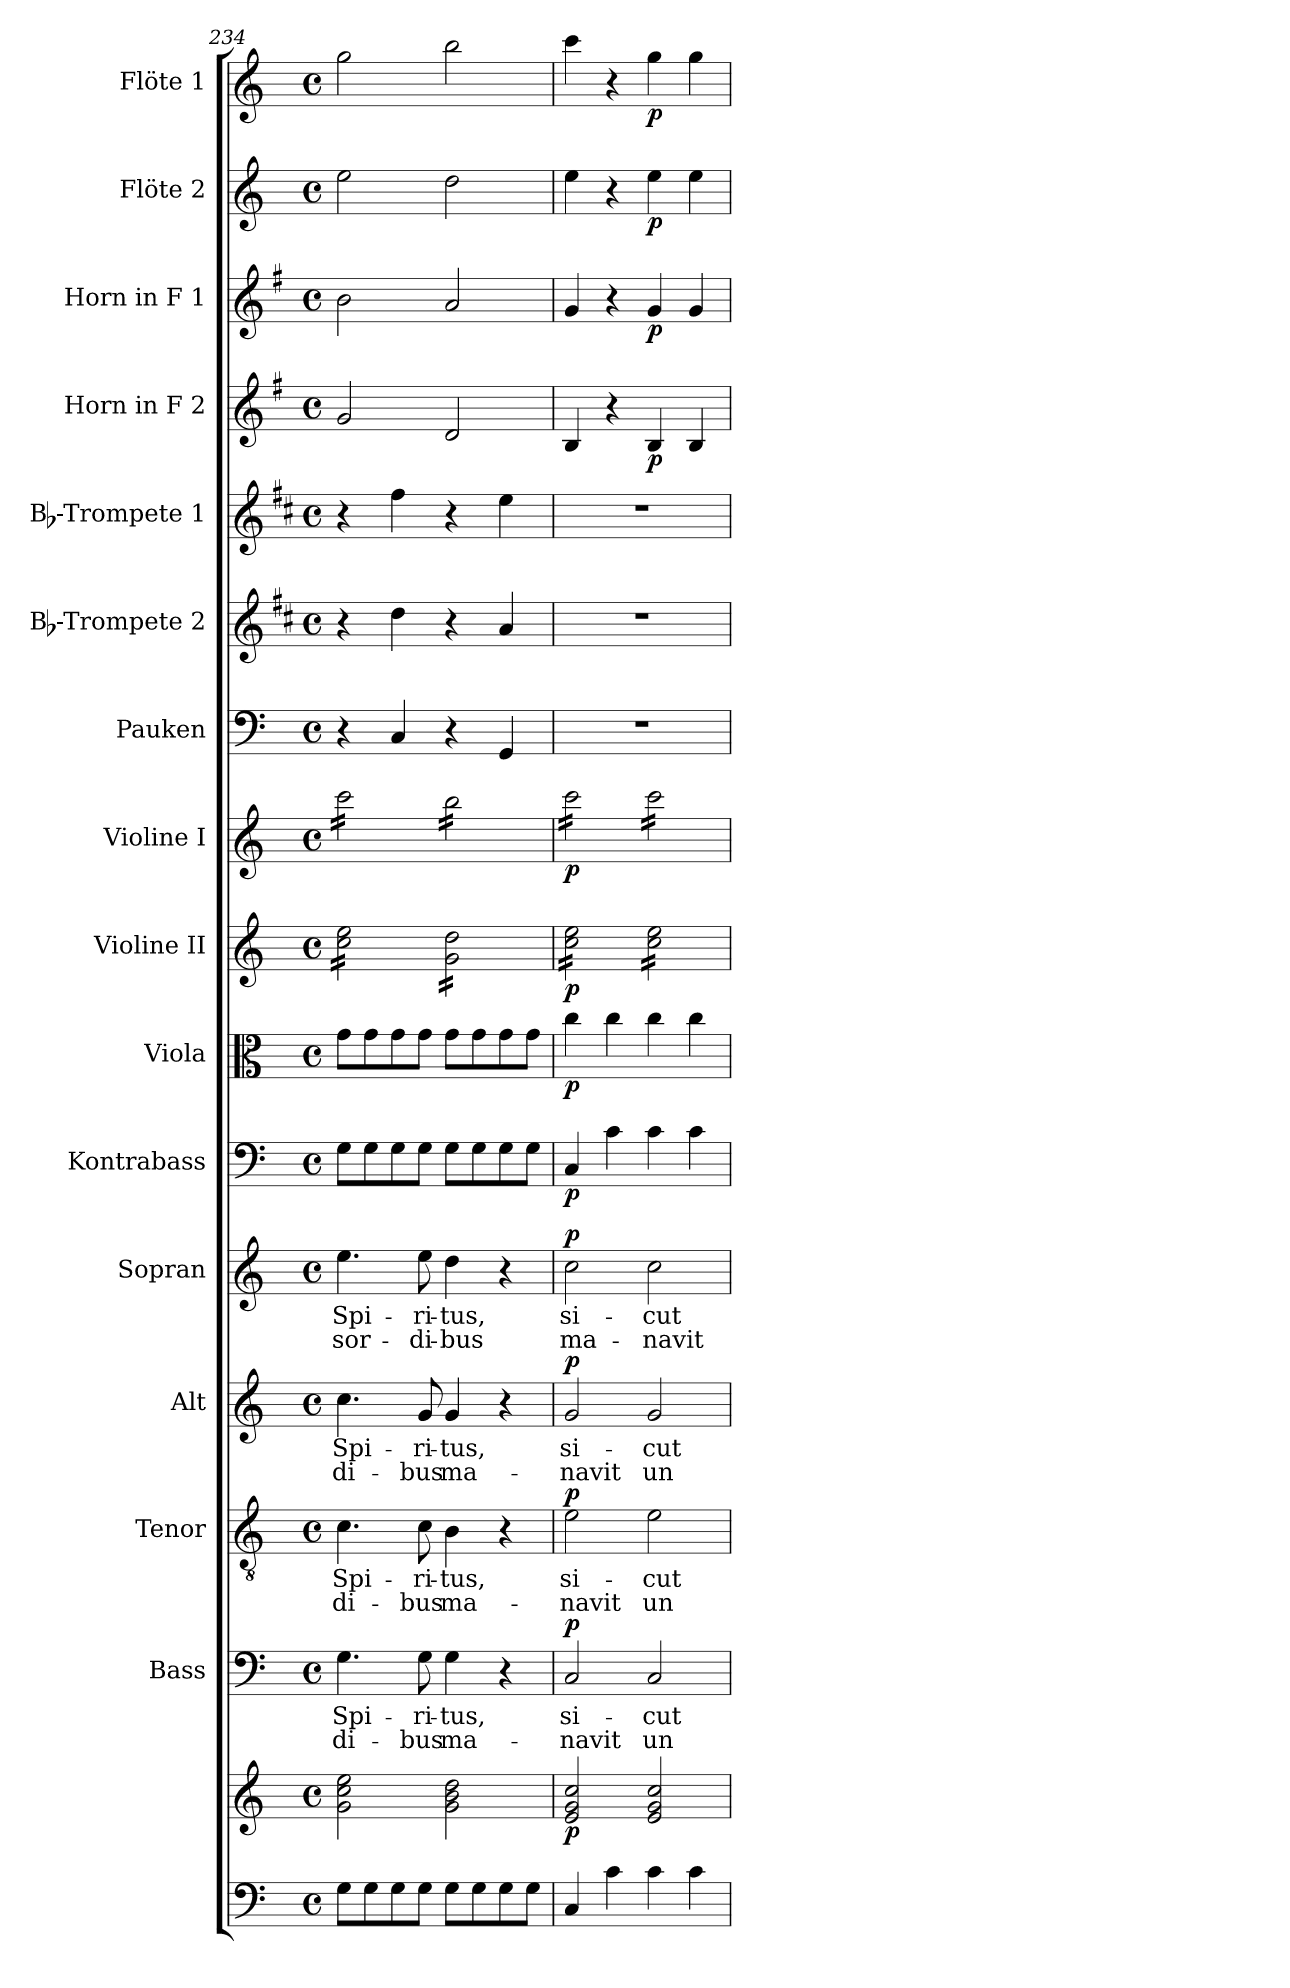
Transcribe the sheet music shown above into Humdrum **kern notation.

**kern	**kern	**dynam	**kern	**text	**text	**dynam	**kern	**text	**text	**dynam	**kern	**text	**text	**dynam	**kern	**text	**text	**dynam	**kern	**dynam	**kern	**dynam	**kern	**dynam	**kern	**dynam	**kern	**kern	**kern	**kern	**dynam	**kern	**dynam	**kern	**dynam	**kern	**dynam
*part16	*part16	*part16	*part15	*part15	*part15	*part15	*part14	*part14	*part14	*part14	*part13	*part13	*part13	*part13	*part12	*part12	*part12	*part12	*part11	*part11	*part10	*part10	*part9	*part9	*part8	*part8	*part7	*part6	*part5	*part4	*part4	*part3	*part3	*part2	*part2	*part1	*part1
*staff17	*staff16	*staff16/17	*staff15	*staff15	*staff15	*staff15	*staff14	*staff14	*staff14	*staff14	*staff13	*staff13	*staff13	*staff13	*staff12	*staff12	*staff12	*staff12	*staff11	*staff11	*staff10	*staff10	*staff9	*staff9	*staff8	*staff8	*staff7	*staff6	*staff5	*staff4	*staff4	*staff3	*staff3	*staff2	*staff2	*staff1	*staff1
*	*	*	*I"Bass	*	*	*	*I"Tenor	*	*	*	*I"Alt	*	*	*	*I"Sopran	*	*	*	*I"Kontrabass	*	*I"Viola	*	*I"Violine II	*	*I"Violine I	*	*I"Pauken	*I"Bb-Trompete 2	*I"Bb-Trompete 1	*I"Horn in F 2	*	*I"Horn in F 1	*	*I"Flöte 2	*	*I"Flöte 1	*
*	*	*	*I'B.	*	*	*	*I'T.	*	*	*	*I'A.	*	*	*	*I'S.	*	*	*	*I'Kb.	*	*I'Vla.	*	*I'Vl. II	*	*I'Vl. I	*	*I'Pk.	*I'Bb Trp. 2	*I'Bb Trp. 1	*	*	*	*	*I'Fl. 2	*	*I'Fl. 1	*
*clefF4	*clefG2	*	*clefF4	*	*	*	*clefGv2	*	*	*	*clefG2	*	*	*	*clefG2	*	*	*	*clefF4	*	*clefC3	*	*clefG2	*	*clefG2	*	*clefF4	*clefG2	*clefG2	*clefG2	*	*clefG2	*	*clefG2	*	*clefG2	*
*	*	*	*	*	*	*	*	*	*	*	*	*	*	*	*	*	*	*	*ITrd7c12	*	*	*	*	*	*	*	*	*ITrd1c2	*ITrd1c2	*ITrd4c7	*	*ITrd4c7	*	*	*	*	*
*k[]	*k[]	*	*k[]	*	*	*	*k[]	*	*	*	*k[]	*	*	*	*k[]	*	*	*	*k[]	*	*k[]	*	*k[]	*	*k[]	*	*k[]	*k[]	*k[]	*k[]	*	*k[]	*	*k[]	*	*k[]	*
*C:	*C:	*	*C:	*	*	*	*C:	*	*	*	*C:	*	*	*	*C:	*	*	*	*C:	*	*C:	*	*C:	*	*C:	*	*C:	*C:	*C:	*C:	*	*C:	*	*C:	*	*C:	*
*M4/4	*M4/4	*	*M4/4	*	*	*	*M4/4	*	*	*	*M4/4	*	*	*	*M4/4	*	*	*	*M4/4	*	*M4/4	*	*M4/4	*	*M4/4	*	*M4/4	*M4/4	*M4/4	*M4/4	*	*M4/4	*	*M4/4	*	*M4/4	*
*met(c)	*met(c)	*	*met(c)	*	*	*	*met(c)	*	*	*	*met(c)	*	*	*	*met(c)	*	*	*	*met(c)	*	*met(c)	*	*met(c)	*	*met(c)	*	*met(c)	*met(c)	*met(c)	*met(c)	*	*met(c)	*	*met(c)	*	*met(c)	*
=234	=234	=234	=234	=234	=234	=234	=234	=234	=234	=234	=234	=234	=234	=234	=234	=234	=234	=234	=234	=234	=234	=234	=234	=234	=234	=234	=234	=234	=234	=234	=234	=234	=234	=234	=234	=234	=234
!	!	!	!	!LO:LY:b	!LO:LY:b	!	!	!LO:LY:b	!LO:LY:b	!	!	!LO:LY:b	!LO:LY:b	!	!	!LO:LY:b	!LO:LY:b	!	!	!	!	!	!	!	!	!	!	!	!	!	!	!	!	!	!	!	!
*	*	*	*	*	*	*	*	*	*	*	*	*	*	*	*	*	*	*	*	*	*	*	*tremolo	*	*	*	*	*	*	*	*	*	*	*	*	*	*
*	*	*	*	*	*	*	*	*	*	*	*	*	*	*	*	*	*	*	*	*	*	*	*	*	*tremolo	*	*	*	*	*	*	*	*	*	*	*	*
8G\L	2g\ 2cc\ 2ee\	.	4.G\	Spi-	-di-	.	4.c\	Spi-	-di-	.	4.cc\	Spi-	-di-	.	4.ee\	Spi-	sor-	.	8GG\L	.	8g\L	.	16cc\ 16ee\LL	.	16ccc\LL	.	4r	4r	4r	2c/	.	2e\	.	2ee\	.	2gg\	.
.	.	.	.	.	.	.	.	.	.	.	.	.	.	.	.	.	.	.	.	.	.	.	16cc\ 16ee\	.	16ccc\	.	.	.	.	.	.	.	.	.	.	.	.
8G\	.	.	.	.	.	.	.	.	.	.	.	.	.	.	.	.	.	.	8GG\	.	8g\	.	16cc\ 16ee\	.	16ccc\	.	.	.	.	.	.	.	.	.	.	.	.
.	.	.	.	.	.	.	.	.	.	.	.	.	.	.	.	.	.	.	.	.	.	.	16cc\ 16ee\	.	16ccc\	.	.	.	.	.	.	.	.	.	.	.	.
8G\	.	.	.	.	.	.	.	.	.	.	.	.	.	.	.	.	.	.	8GG\	.	8g\	.	16cc\ 16ee\	.	16ccc\	.	4C/	4cc\	4ee\	.	.	.	.	.	.	.	.
.	.	.	.	.	.	.	.	.	.	.	.	.	.	.	.	.	.	.	.	.	.	.	16cc\ 16ee\	.	16ccc\	.	.	.	.	.	.	.	.	.	.	.	.
!	!	!	!	!LO:LY:b	!LO:LY:b	!	!	!LO:LY:b	!LO:LY:b	!	!	!LO:LY:b	!LO:LY:b	!	!	!LO:LY:b	!LO:LY:b	!	!	!	!	!	!	!	!	!	!	!	!	!	!	!	!	!	!	!	!
8G\J	.	.	8G\	-ri-	-bus	.	8c\	-ri-	-bus	.	8g/	-ri-	-bus	.	8ee\	-ri-	-di-	.	8GG\J	.	8g\J	.	16cc\ 16ee\	.	16ccc\	.	.	.	.	.	.	.	.	.	.	.	.
.	.	.	.	.	.	.	.	.	.	.	.	.	.	.	.	.	.	.	.	.	.	.	16cc\ 16ee\JJ	.	16ccc\JJ	.	.	.	.	.	.	.	.	.	.	.	.
!	!	!	!	!LO:LY:b	!LO:LY:b	!	!	!LO:LY:b	!LO:LY:b	!	!	!LO:LY:b	!LO:LY:b	!	!	!LO:LY:b	!LO:LY:b	!	!	!	!	!	!	!	!	!	!	!	!	!	!	!	!	!	!	!	!
8G\L	2g\ 2b\ 2dd\	.	4G\	-tus,	ma-	.	4B\	-tus,	ma-	.	4g/	-tus,	ma-	.	4dd\	-tus,	-bus	.	8GG\L	.	8g\L	.	16g\ 16dd\LL	.	16bb\LL	.	4r	4r	4r	2G/	.	2d/	.	2dd\	.	2bb\	.
.	.	.	.	.	.	.	.	.	.	.	.	.	.	.	.	.	.	.	.	.	.	.	16g\ 16dd\	.	16bb\	.	.	.	.	.	.	.	.	.	.	.	.
8G\	.	.	.	.	.	.	.	.	.	.	.	.	.	.	.	.	.	.	8GG\	.	8g\	.	16g\ 16dd\	.	16bb\	.	.	.	.	.	.	.	.	.	.	.	.
.	.	.	.	.	.	.	.	.	.	.	.	.	.	.	.	.	.	.	.	.	.	.	16g\ 16dd\	.	16bb\	.	.	.	.	.	.	.	.	.	.	.	.
8G\	.	.	4r	.	.	.	4r	.	.	.	4r	.	.	.	4r	.	.	.	8GG\	.	8g\	.	16g\ 16dd\	.	16bb\	.	4GG/	4g/	4dd\	.	.	.	.	.	.	.	.
.	.	.	.	.	.	.	.	.	.	.	.	.	.	.	.	.	.	.	.	.	.	.	16g\ 16dd\	.	16bb\	.	.	.	.	.	.	.	.	.	.	.	.
8G\J	.	.	.	.	.	.	.	.	.	.	.	.	.	.	.	.	.	.	8GG\J	.	8g\J	.	16g\ 16dd\	.	16bb\	.	.	.	.	.	.	.	.	.	.	.	.
.	.	.	.	.	.	.	.	.	.	.	.	.	.	.	.	.	.	.	.	.	.	.	16g\ 16dd\JJ	.	16bb\JJ	.	.	.	.	.	.	.	.	.	.	.	.
=235	=235	=235	=235	=235	=235	=235	=235	=235	=235	=235	=235	=235	=235	=235	=235	=235	=235	=235	=235	=235	=235	=235	=235	=235	=235	=235	=235	=235	=235	=235	=235	=235	=235	=235	=235	=235	=235
!	!	!LO:DY:b	!	!LO:LY:b	!LO:LY:b	!LO:DY:a	!	!LO:LY:b	!LO:LY:b	!LO:DY:a	!	!LO:LY:b	!LO:LY:b	!LO:DY:a	!	!LO:LY:b	!LO:LY:b	!LO:DY:a	!	!LO:DY:b	!	!LO:DY:b	!	!LO:DY:b	!	!LO:DY:b	!	!	!	!	!	!	!	!	!	!	!
4C/	2e/ 2g/ 2cc/	p	2C/	si-	-navit	p	2e\	si-	-navit	p	2g/	si-	-navit	p	2cc\	si-	ma-	p	4CC/	p	4cc\	p	16cc\ 16ee\LL	p	16ccc\LL	p	1r	1r	1r	4E/	.	4c/	.	4ee\	.	4ccc\	.
.	.	.	.	.	.	.	.	.	.	.	.	.	.	.	.	.	.	.	.	.	.	.	16cc\ 16ee\	.	16ccc\	.	.	.	.	.	.	.	.	.	.	.	.
.	.	.	.	.	.	.	.	.	.	.	.	.	.	.	.	.	.	.	.	.	.	.	16cc\ 16ee\	.	16ccc\	.	.	.	.	.	.	.	.	.	.	.	.
.	.	.	.	.	.	.	.	.	.	.	.	.	.	.	.	.	.	.	.	.	.	.	16cc\ 16ee\	.	16ccc\	.	.	.	.	.	.	.	.	.	.	.	.
4c\	.	.	.	.	.	.	.	.	.	.	.	.	.	.	.	.	.	.	4C\	.	4cc\	.	16cc\ 16ee\	.	16ccc\	.	.	.	.	4r	.	4r	.	4r	.	4r	.
.	.	.	.	.	.	.	.	.	.	.	.	.	.	.	.	.	.	.	.	.	.	.	16cc\ 16ee\	.	16ccc\	.	.	.	.	.	.	.	.	.	.	.	.
.	.	.	.	.	.	.	.	.	.	.	.	.	.	.	.	.	.	.	.	.	.	.	16cc\ 16ee\	.	16ccc\	.	.	.	.	.	.	.	.	.	.	.	.
.	.	.	.	.	.	.	.	.	.	.	.	.	.	.	.	.	.	.	.	.	.	.	16cc\ 16ee\JJ	.	16ccc\JJ	.	.	.	.	.	.	.	.	.	.	.	.
!	!	!	!	!LO:LY:b	!LO:LY:b	!	!	!LO:LY:b	!LO:LY:b	!	!	!LO:LY:b	!LO:LY:b	!	!	!LO:LY:b	!LO:LY:b	!	!	!	!	!	!	!	!	!	!	!	!	!	!LO:DY:b	!	!LO:DY:b	!	!LO:DY:b	!	!LO:DY:b
4c\	2e/ 2g/ 2cc/	.	2C/	-cut	un-	.	2e\	-cut	un-	.	2g/	-cut	un-	.	2cc\	-cut	-navit	.	4C\	.	4cc\	.	16cc\ 16ee\LL	.	16ccc\LL	.	.	.	.	4E/	p	4c/	p	4ee\	p	4gg\	p
.	.	.	.	.	.	.	.	.	.	.	.	.	.	.	.	.	.	.	.	.	.	.	16cc\ 16ee\	.	16ccc\	.	.	.	.	.	.	.	.	.	.	.	.
.	.	.	.	.	.	.	.	.	.	.	.	.	.	.	.	.	.	.	.	.	.	.	16cc\ 16ee\	.	16ccc\	.	.	.	.	.	.	.	.	.	.	.	.
.	.	.	.	.	.	.	.	.	.	.	.	.	.	.	.	.	.	.	.	.	.	.	16cc\ 16ee\	.	16ccc\	.	.	.	.	.	.	.	.	.	.	.	.
4c\	.	.	.	.	.	.	.	.	.	.	.	.	.	.	.	.	.	.	4C\	.	4cc\	.	16cc\ 16ee\	.	16ccc\	.	.	.	.	4E/	.	4c/	.	4ee\	.	4gg\	.
.	.	.	.	.	.	.	.	.	.	.	.	.	.	.	.	.	.	.	.	.	.	.	16cc\ 16ee\	.	16ccc\	.	.	.	.	.	.	.	.	.	.	.	.
.	.	.	.	.	.	.	.	.	.	.	.	.	.	.	.	.	.	.	.	.	.	.	16cc\ 16ee\	.	16ccc\	.	.	.	.	.	.	.	.	.	.	.	.
.	.	.	.	.	.	.	.	.	.	.	.	.	.	.	.	.	.	.	.	.	.	.	16cc\ 16ee\JJ	.	16ccc\JJ	.	.	.	.	.	.	.	.	.	.	.	.
*	*	*	*	*	*	*	*	*	*	*	*	*	*	*	*	*	*	*	*	*	*	*	*	*	*Xtremolo	*	*	*	*	*	*	*	*	*	*	*	*
*	*	*	*	*	*	*	*	*	*	*	*	*	*	*	*	*	*	*	*	*	*	*	*Xtremolo	*	*	*	*	*	*	*	*	*	*	*	*	*	*
=	=	=	=	=	=	=	=	=	=	=	=	=	=	=	=	=	=	=	=	=	=	=	=	=	=	=	=	=	=	=	=	=	=	=	=	=	=
*-	*-	*-	*-	*-	*-	*-	*-	*-	*-	*-	*-	*-	*-	*-	*-	*-	*-	*-	*-	*-	*-	*-	*-	*-	*-	*-	*-	*-	*-	*-	*-	*-	*-	*-	*-	*-	*-
